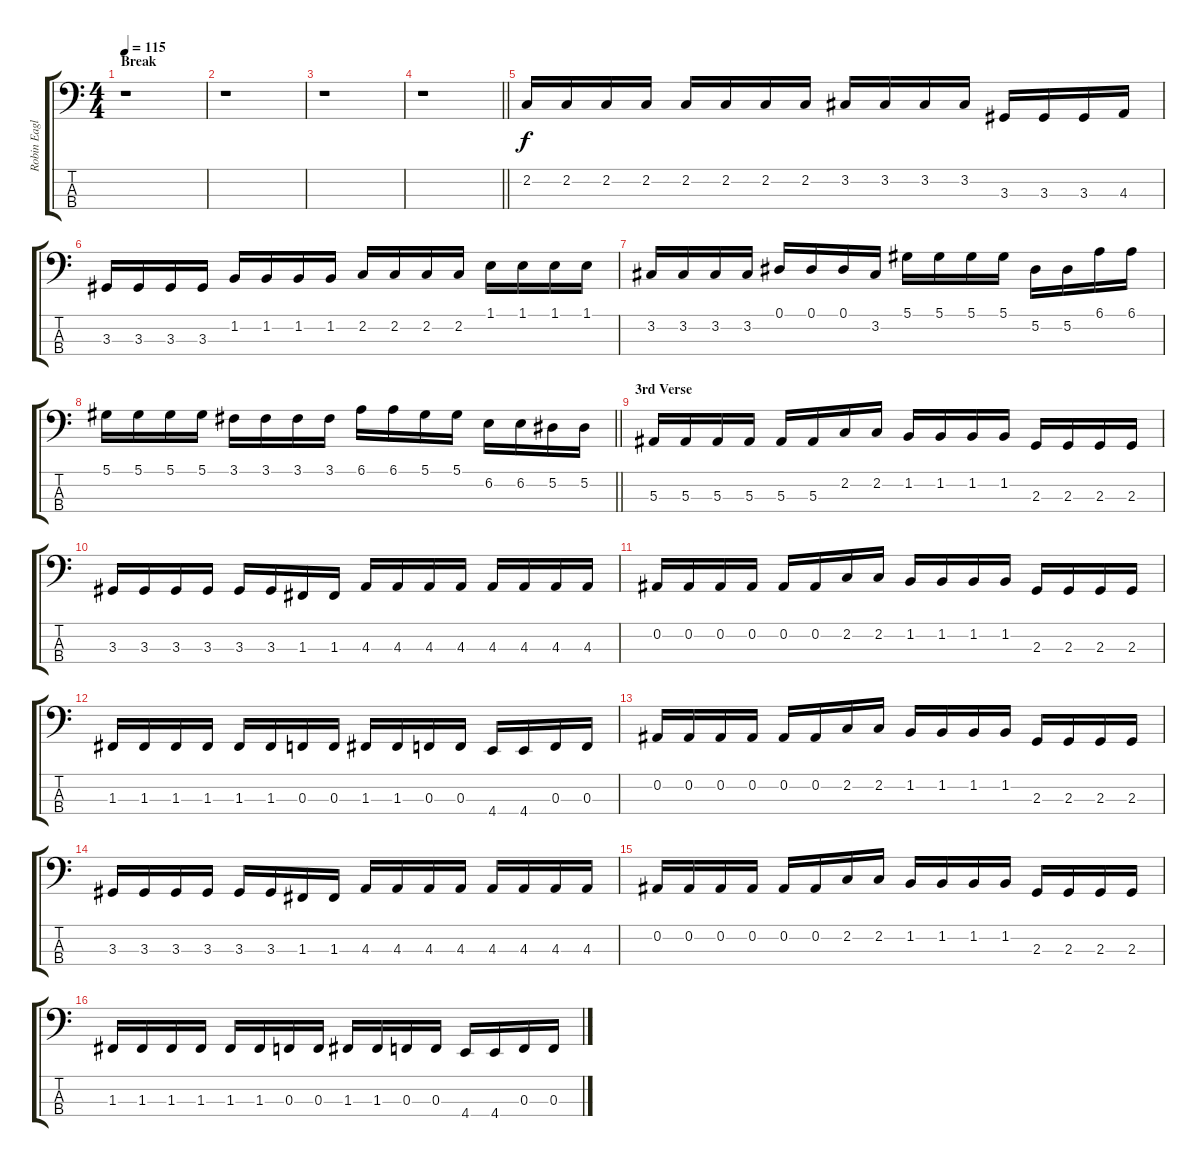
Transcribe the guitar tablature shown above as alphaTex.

\track ("Robin Eaglestone" "Robin Eagl") {instrument electricbasspick}
\staff {score tabs}
\tuning (Eb2 Bb1 F1 C1) {hide}
\ts (4 4)
\section ("" "Break")
\tempo 115
\clef f4
\ks c
r.1{dy f} |
r.1 |
r.1 |
\barLineRight lightlight
r.1 |
2.2.16 2.2.16 2.2.16 2.2.16 2.2.16 2.2.16 2.2.16 2.2.16 3.2.16 3.2.16 3.2.16 3.2.16 3.3.16 3.3.16 3.3.16 4.3.16 |
3.3.16 3.3.16 3.3.16 3.3.16 1.2.16 1.2.16 1.2.16 1.2.16 2.2.16 2.2.16 2.2.16 2.2.16 1.1.16 1.1.16 1.1.16 1.1.16 |
3.2.16 3.2.16 3.2.16 3.2.16 0.1.16 0.1.16 0.1.16 3.2.16 5.1.16 5.1.16 5.1.16 5.1.16 5.2.16 5.2.16 6.1.16 6.1.16 |
\barLineRight lightlight
5.1.16 5.1.16 5.1.16 5.1.16 3.1.16 3.1.16 3.1.16 3.1.16 6.1.16 6.1.16 5.1.16 5.1.16 6.2.16 6.2.16 5.2.16 5.2.16 |
\section ("" "3rd Verse")
5.3.16 5.3.16 5.3.16 5.3.16 5.3.16 5.3.16 2.2.16 2.2.16 1.2.16 1.2.16 1.2.16 1.2.16 2.3.16 2.3.16 2.3.16 2.3.16 |
3.3.16 3.3.16 3.3.16 3.3.16 3.3.16 3.3.16 1.3.16 1.3.16 4.3.16 4.3.16 4.3.16 4.3.16 4.3.16 4.3.16 4.3.16 4.3.16 |
0.2.16 0.2.16 0.2.16 0.2.16 0.2.16 0.2.16 2.2.16 2.2.16 1.2.16 1.2.16 1.2.16 1.2.16 2.3.16 2.3.16 2.3.16 2.3.16 |
1.3.16 1.3.16 1.3.16 1.3.16 1.3.16 1.3.16 0.3.16 0.3.16 1.3.16 1.3.16 0.3.16 0.3.16 4.4.16 4.4.16 0.3.16 0.3.16 |
0.2.16 0.2.16 0.2.16 0.2.16 0.2.16 0.2.16 2.2.16 2.2.16 1.2.16 1.2.16 1.2.16 1.2.16 2.3.16 2.3.16 2.3.16 2.3.16 |
3.3.16 3.3.16 3.3.16 3.3.16 3.3.16 3.3.16 1.3.16 1.3.16 4.3.16 4.3.16 4.3.16 4.3.16 4.3.16 4.3.16 4.3.16 4.3.16 |
0.2.16 0.2.16 0.2.16 0.2.16 0.2.16 0.2.16 2.2.16 2.2.16 1.2.16 1.2.16 1.2.16 1.2.16 2.3.16 2.3.16 2.3.16 2.3.16 |
1.3.16 1.3.16 1.3.16 1.3.16 1.3.16 1.3.16 0.3.16 0.3.16 1.3.16 1.3.16 0.3.16 0.3.16 4.4.16 4.4.16 0.3.16 0.3.16
